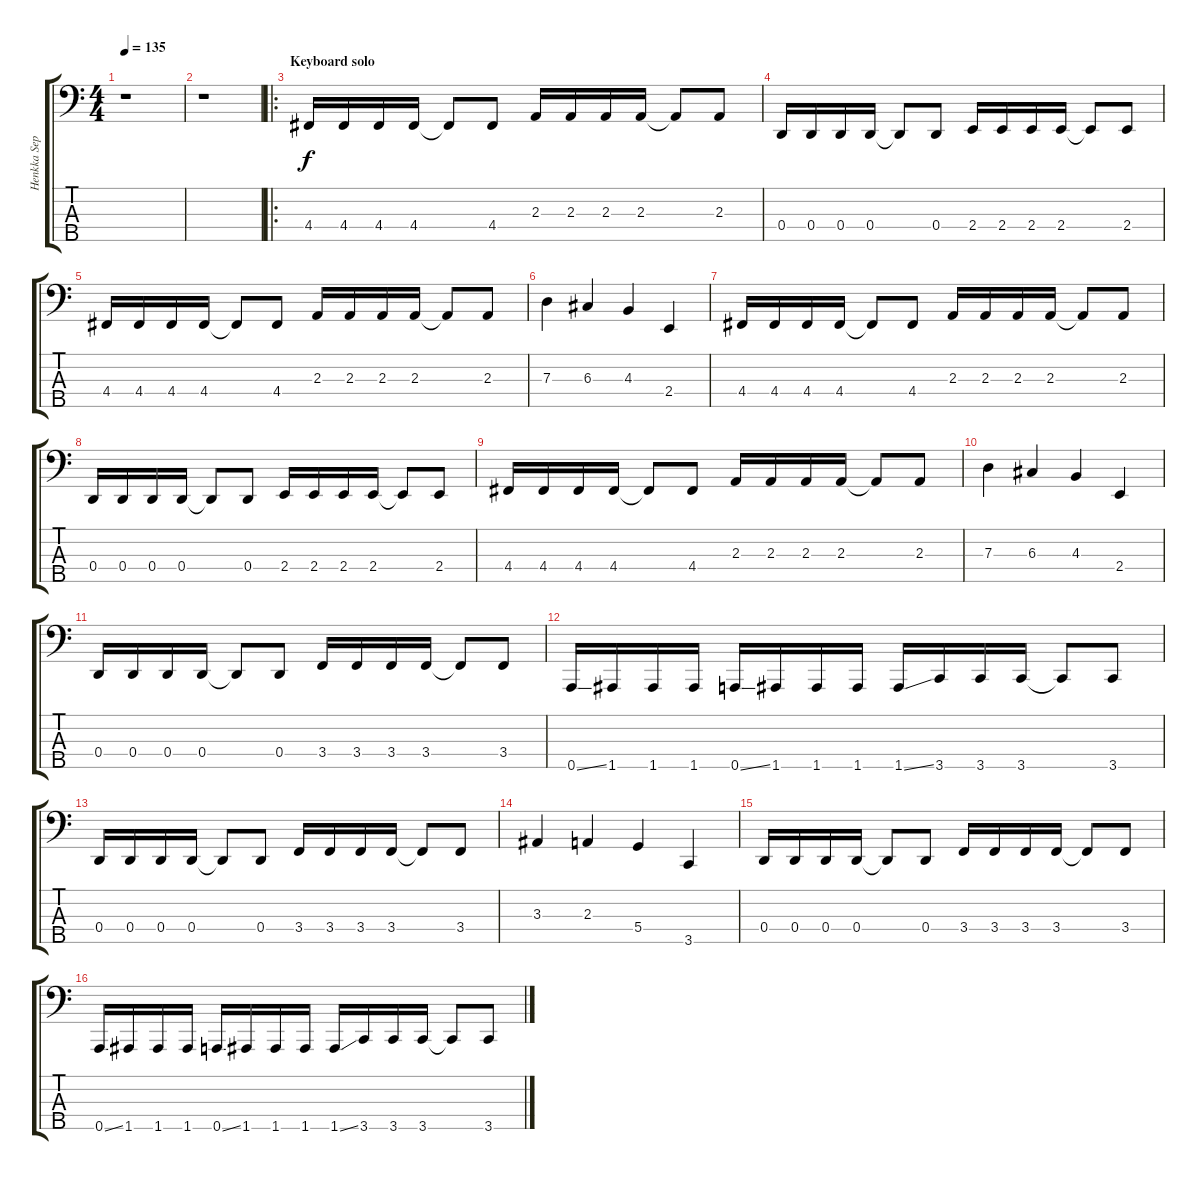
\track ("Henkka Seppälä" "Henkka Sep") {instrument electricbasspick}
\staff {score tabs}
\tuning (F2 C2 G1 D1 A0) {hide}
\ts (4 4)
\tempo 135
\clef f4
\ks c
r.1{dy f} |
r.1 |
\ro
\section ("" "Keyboard solo")
4.4.16 4.4.16 4.4.16 4.4.16 4.4{t}.8 4.4.8 2.3.16 2.3.16 2.3.16 2.3.16 2.3{t}.8 2.3.8 |
0.4.16 0.4.16 0.4.16 0.4.16 0.4{t}.8 0.4.8 2.4.16 2.4.16 2.4.16 2.4.16 2.4{t}.8 2.4.8 |
4.4.16 4.4.16 4.4.16 4.4.16 4.4{t}.8 4.4.8 2.3.16 2.3.16 2.3.16 2.3.16 2.3{t}.8 2.3.8 |
7.3.4 6.3.4 4.3.4 2.4.4 |
4.4.16 4.4.16 4.4.16 4.4.16 4.4{t}.8 4.4.8 2.3.16 2.3.16 2.3.16 2.3.16 2.3{t}.8 2.3.8 |
0.4.16 0.4.16 0.4.16 0.4.16 0.4{t}.8 0.4.8 2.4.16 2.4.16 2.4.16 2.4.16 2.4{t}.8 2.4.8 |
4.4.16 4.4.16 4.4.16 4.4.16 4.4{t}.8 4.4.8 2.3.16 2.3.16 2.3.16 2.3.16 2.3{t}.8 2.3.8 |
7.3.4 6.3.4 4.3.4 2.4.4 |
0.4.16 0.4.16 0.4.16 0.4.16 0.4{t}.8 0.4.8 3.4.16 3.4.16 3.4.16 3.4.16 3.4{t}.8 3.4.8 |
0.5{ss}.16 1.5.16 1.5.16 1.5.16 0.5{ss}.16 1.5.16 1.5.16 1.5.16 1.5{ss}.16 3.5.16 3.5.16 3.5.16 3.5{t}.8 3.5.8 |
0.4.16 0.4.16 0.4.16 0.4.16 0.4{t}.8 0.4.8 3.4.16 3.4.16 3.4.16 3.4.16 3.4{t}.8 3.4.8 |
3.3.4 2.3.4 5.4.4 3.5.4 |
0.4.16 0.4.16 0.4.16 0.4.16 0.4{t}.8 0.4.8 3.4.16 3.4.16 3.4.16 3.4.16 3.4{t}.8 3.4.8 |
0.5{ss}.16 1.5.16 1.5.16 1.5.16 0.5{ss}.16 1.5.16 1.5.16 1.5.16 1.5{ss}.16 3.5.16 3.5.16 3.5.16 3.5{t}.8 3.5.8
